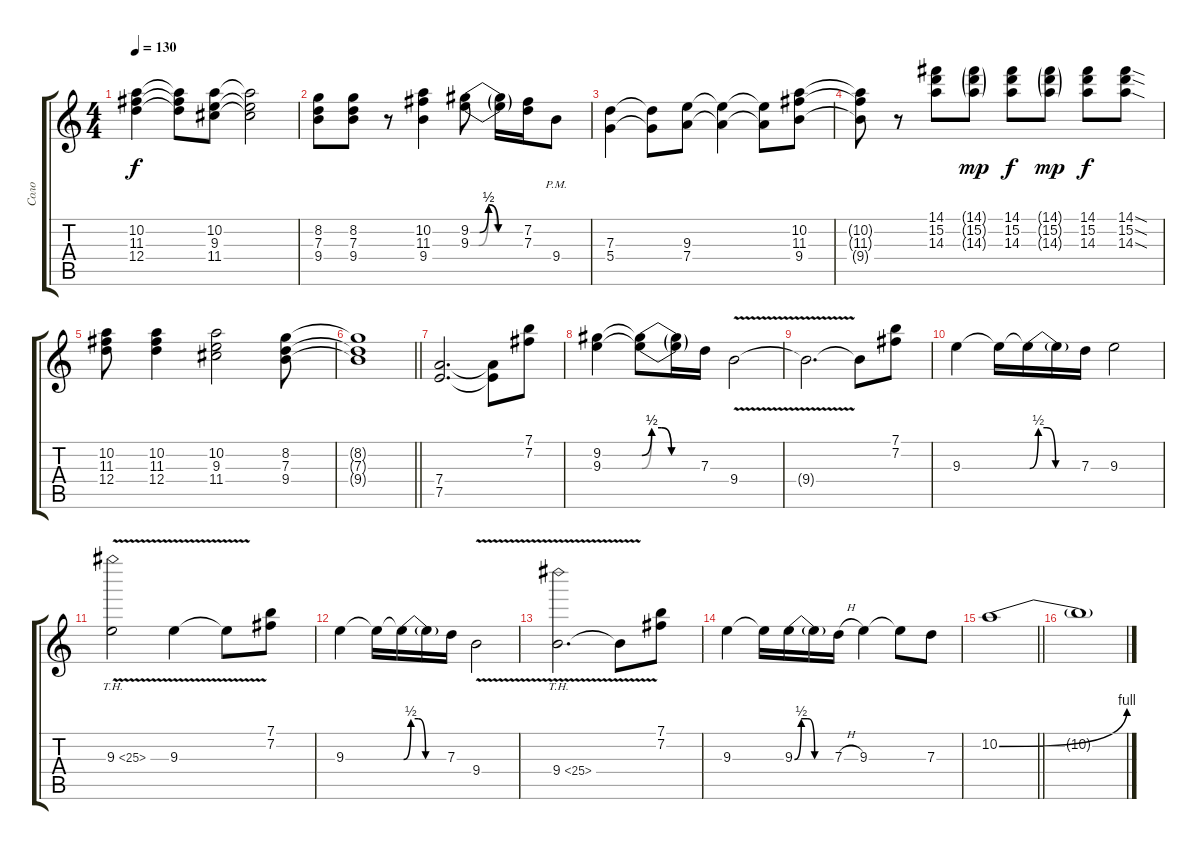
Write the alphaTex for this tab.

\track ("Соло" "Соло") {instrument distortionguitar}
\staff {score tabs}
\tuning (E4 B3 G3 D3 A2 E2) {hide}
\ts (4 4)
\tempo 130
\clef g2
\ks c
(10.2 11.3 12.4).4{dy f} (10.2{t} 11.3{t} 12.4{t}).8 (10.2 9.3 11.4).8 (10.2{t} 9.3{t} 11.4{t}).2 |
(8.2 7.3 9.4).8 (8.2 7.3 9.4).8 r.8 (10.2 11.3 9.4).4 (9.2{be (custom 0 0 10 0 20 2 31 0 45 0 60 0)} 9.3{be (custom 0 0 9 0 20 2 30 0 44 0 60 0)}).8 (9.2{t} 9.3{t}).16 (7.2 7.3).16 9.4{pm}.8 |
(7.3 5.4).4 (7.3{t} 5.4{t}).8 (9.3 7.4).8 (9.3{t} 7.4{t}).4 (9.3{t} 7.4{t}).8 (10.2 11.3 9.4).8 |
(10.2{t} 11.3{t} 9.4{t}).8 r.8 (14.1 15.2 14.3).8 (14.1{g} 15.2{g} 14.3{g}).8{dy mp} (14.1 15.2 14.3).8{dy f} (14.1{g} 15.2{g} 14.3{g}).8{dy mp} (14.1 15.2 14.3).8{dy f} (14.1{sod} 15.2{sod} 14.3{sod}).8 |
(10.2 11.3 12.4).8 (10.2 11.3 12.4).4 (10.2 9.3 11.4).2 (8.2 7.3 9.4).8 |
\barLineRight lightlight
(8.2{t} 7.3{t} 9.4{t}).1 |
(7.4 7.5).2{d} (7.4{t} 7.5{t}).8 (7.1 7.2).8 |
(9.2 9.3).4 (9.2{be (custom 0 0 10 2 20 2 30 0 60 0) t} 9.3{be (custom 0 0 10 2 20 2 30 0 60 0) t}).8 (9.2{t} 9.3{t}).16 7.3.16 9.4{v}.2 |
9.4{t}.2{d} 9.4{t}.8 (7.1 7.2).8 |
9.3.4 9.3{t}.16 9.3{be (custom 0 0 10 2 20 2 30 0 60 0) t}.16 9.3{t}.16 7.3.16 9.3.2 |
9.3{th 16 v}.2 9.3{v}.4 9.3{t}.8 (7.1 7.2).8 |
9.3.4 9.3{t}.16 9.3{be (custom 0 0 10 2 20 2 30 0 60 0) t}.16 9.3{t}.16 7.3.16 9.4{v}.2 |
9.4{th 16 v}.2{d} 9.4{t}.8 (7.1 7.2).8 |
9.3.4 9.3{t}.16 9.3{be (custom 0 0 10 2 20 2 30 0 60 0)}.16 9.3{t}.16 7.3{h}.16 9.3.4 9.3{t}.8 7.3.8 |
\barLineRight lightlight
10.2{be (bend 0 0 60 4)}.1 |
10.2{t}.1
